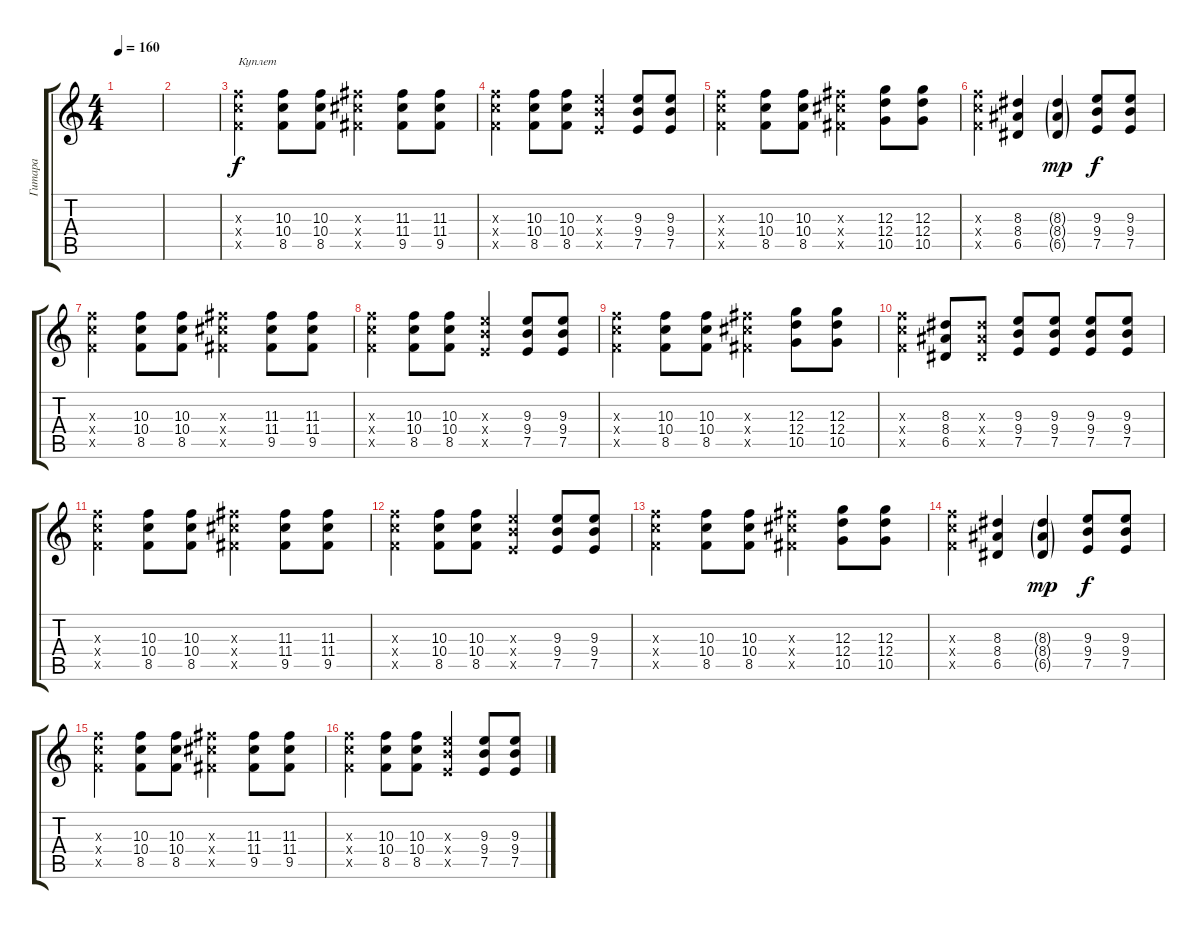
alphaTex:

\track ("Гитара" "Гитара") {instrument acousticguitarsteel}
\staff {score tabs}
\tuning (E4 B3 G3 D3 A2 E2) {hide}
\ts (4 4)
\tempo 160
\clef g2
\ks c
|
|
(10.3{x} 10.4{x} 8.5{x}).4{txt "Куплет"} (10.3 10.4 8.5).8 (10.3 10.4 8.5).8 (11.3{x} 11.4{x} 9.5{x}).4 (11.3 11.4 9.5).8 (11.3 11.4 9.5).8 |
(10.3{x} 10.4{x} 8.5{x}).4 (10.3 10.4 8.5).8 (10.3 10.4 8.5).8 (9.3{x} 9.4{x} 7.5{x}).4 (9.3 9.4 7.5).8 (9.3 9.4 7.5).8 |
(10.3{x} 10.4{x} 8.5{x}).4 (10.3 10.4 8.5).8 (10.3 10.4 8.5).8 (11.3{x} 11.4{x} 9.5{x}).4 (12.3 12.4 10.5).8 (12.3 12.4 10.5).8 |
(10.3{x} 10.4{x} 8.5{x}).4 (8.3 8.4 6.5).4 (8.3{g} 8.4{g} 6.5{g}).4{dy mp} (9.3 9.4 7.5).8{dy f} (9.3 9.4 7.5).8 |
(10.3{x} 10.4{x} 8.5{x}).4 (10.3 10.4 8.5).8 (10.3 10.4 8.5).8 (11.3{x} 11.4{x} 9.5{x}).4 (11.3 11.4 9.5).8 (11.3 11.4 9.5).8 |
(10.3{x} 10.4{x} 8.5{x}).4 (10.3 10.4 8.5).8 (10.3 10.4 8.5).8 (9.3{x} 9.4{x} 7.5{x}).4 (9.3 9.4 7.5).8 (9.3 9.4 7.5).8 |
(10.3{x} 10.4{x} 8.5{x}).4 (10.3 10.4 8.5).8 (10.3 10.4 8.5).8 (11.3{x} 11.4{x} 9.5{x}).4 (12.3 12.4 10.5).8 (12.3 12.4 10.5).8 |
(10.3{x} 10.4{x} 8.5{x}).4 (8.3 8.4 6.5).8 (8.3{x} 8.4{x} 6.5{x}).8 (9.3 9.4 7.5).8 (9.3 9.4 7.5).8 (9.3 9.4 7.5).8 (9.3 9.4 7.5).8 |
(10.3{x} 10.4{x} 8.5{x}).4 (10.3 10.4 8.5).8 (10.3 10.4 8.5).8 (11.3{x} 11.4{x} 9.5{x}).4 (11.3 11.4 9.5).8 (11.3 11.4 9.5).8 |
(10.3{x} 10.4{x} 8.5{x}).4 (10.3 10.4 8.5).8 (10.3 10.4 8.5).8 (9.3{x} 9.4{x} 7.5{x}).4 (9.3 9.4 7.5).8 (9.3 9.4 7.5).8 |
(10.3{x} 10.4{x} 8.5{x}).4 (10.3 10.4 8.5).8 (10.3 10.4 8.5).8 (11.3{x} 11.4{x} 9.5{x}).4 (12.3 12.4 10.5).8 (12.3 12.4 10.5).8 |
(10.3{x} 10.4{x} 8.5{x}).4 (8.3 8.4 6.5).4 (8.3{g} 8.4{g} 6.5{g}).4{dy mp} (9.3 9.4 7.5).8{dy f} (9.3 9.4 7.5).8 |
(10.3{x} 10.4{x} 8.5{x}).4 (10.3 10.4 8.5).8 (10.3 10.4 8.5).8 (11.3{x} 11.4{x} 9.5{x}).4 (11.3 11.4 9.5).8 (11.3 11.4 9.5).8 |
(10.3{x} 10.4{x} 8.5{x}).4 (10.3 10.4 8.5).8 (10.3 10.4 8.5).8 (9.3{x} 9.4{x} 7.5{x}).4 (9.3 9.4 7.5).8 (9.3 9.4 7.5).8
